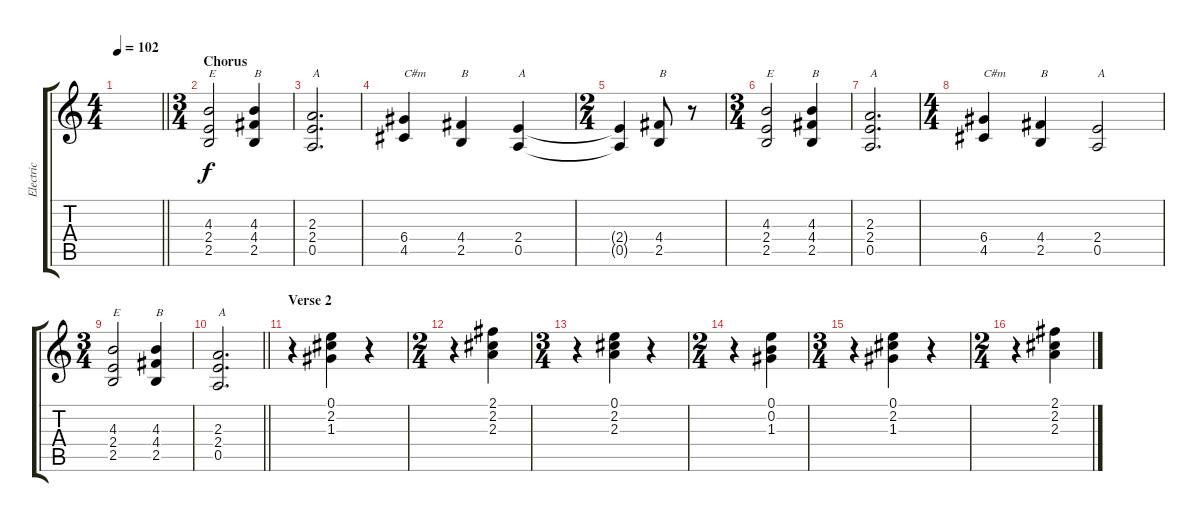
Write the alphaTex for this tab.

\track ("Electric" "Electric") {instrument distortionguitar}
\staff {score tabs}
\tuning (E4 B3 G3 D3 A2 E2) {hide}
\ts (4 4)
\tempo 102
\clef g2
\barLineRight lightlight
\ks c
|
\ts (3 4)
\section ("" "Chorus")
(4.3 2.4 2.5).2{txt "E"} (4.3 4.4 2.5).4{txt "B"} |
(2.3 2.4 0.5).2{d txt "A"} |
(6.4 4.5).4{txt "C#m"} (4.4 2.5).4{txt "B"} (2.4 0.5).4{txt "A"} |
\ts (2 4)
(2.4{t} 0.5{t}).4 (4.4 2.5).8{txt "B"} r.8 |
\ts (3 4)
(4.3 2.4 2.5).2{txt "E"} (4.3 4.4 2.5).4{txt "B"} |
(2.3 2.4 0.5).2{d txt "A"} |
\ts (4 4)
(6.4 4.5).4{txt "C#m"} (4.4 2.5).4{txt "B"} (2.4 0.5).2{txt "A"} |
\ts (3 4)
(4.3 2.4 2.5).2{txt "E"} (4.3 4.4 2.5).4{txt "B"} |
\barLineRight lightlight
(2.3 2.4 0.5).2{d txt "A"} |
\section ("" "Verse 2")
r.4 (0.1 2.2 1.3).4 r.4 |
\ts (2 4)
r.4 (2.1 2.2 2.3).4 |
\ts (3 4)
r.4 (0.1 2.2 2.3).4 r.4 |
\ts (2 4)
r.4 (0.1 0.2 1.3).4 |
\ts (3 4)
r.4 (0.1 2.2 1.3).4 r.4 |
\ts (2 4)
r.4 (2.1 2.2 2.3).4
